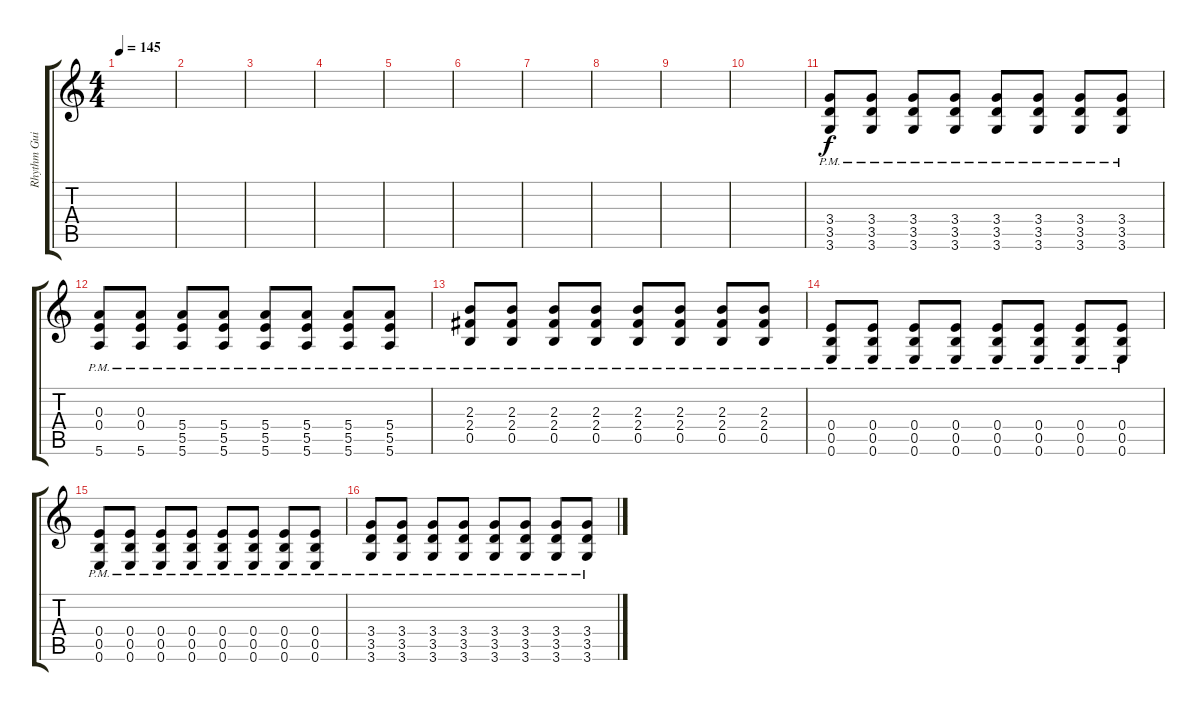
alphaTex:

\track ("Rhythm Guitar" "Rhythm Gui") {instrument overdrivenguitar}
\staff {score tabs}
\tuning (Gb4 Db4 A3 E3 B2 E2) {hide}
\ts (4 4)
\tempo 145
\clef g2
\ks c
|
|
|
|
|
|
|
|
|
|
(3.4{pm} 3.5{pm} 3.6{pm}).8 (3.4{pm} 3.5{pm} 3.6{pm}).8 (3.4{pm} 3.5{pm} 3.6{pm}).8 (3.4{pm} 3.5{pm} 3.6{pm}).8 (3.4{pm} 3.5{pm} 3.6{pm}).8 (3.4{pm} 3.5{pm} 3.6{pm}).8 (3.4{pm} 3.5{pm} 3.6{pm}).8 (3.4{pm} 3.5{pm} 3.6{pm}).8 |
(0.3{pm} 0.4{pm} 5.6{pm}).8 (0.3{pm} 0.4{pm} 5.6{pm}).8 (5.4{pm} 5.5{pm} 5.6{pm}).8 (5.4{pm} 5.5{pm} 5.6{pm}).8 (5.4{pm} 5.5{pm} 5.6{pm}).8 (5.4{pm} 5.5{pm} 5.6{pm}).8 (5.4{pm} 5.5{pm} 5.6{pm}).8 (5.4{pm} 5.5{pm} 5.6{pm}).8 |
(2.3{pm} 2.4{pm} 0.5{pm}).8 (2.3{pm} 2.4{pm} 0.5{pm}).8 (2.3{pm} 2.4{pm} 0.5{pm}).8 (2.3{pm} 2.4{pm} 0.5{pm}).8 (2.3{pm} 2.4{pm} 0.5{pm}).8 (2.3{pm} 2.4{pm} 0.5{pm}).8 (2.3{pm} 2.4{pm} 0.5{pm}).8 (2.3{pm} 2.4{pm} 0.5{pm}).8 |
(0.4{pm} 0.5{pm} 0.6{pm}).8 (0.4{pm} 0.5{pm} 0.6{pm}).8 (0.4{pm} 0.5{pm} 0.6{pm}).8 (0.4{pm} 0.5{pm} 0.6{pm}).8 (0.4{pm} 0.5{pm} 0.6{pm}).8 (0.4{pm} 0.5{pm} 0.6{pm}).8 (0.4{pm} 0.5{pm} 0.6{pm}).8 (0.4{pm} 0.5{pm} 0.6{pm}).8 |
(0.4{pm} 0.5{pm} 0.6{pm}).8 (0.4{pm} 0.5{pm} 0.6{pm}).8 (0.4{pm} 0.5{pm} 0.6{pm}).8 (0.4{pm} 0.5{pm} 0.6{pm}).8 (0.4{pm} 0.5{pm} 0.6{pm}).8 (0.4{pm} 0.5{pm} 0.6{pm}).8 (0.4{pm} 0.5{pm} 0.6{pm}).8 (0.4{pm} 0.5{pm} 0.6{pm}).8 |
(3.4{pm} 3.5{pm} 3.6{pm}).8 (3.4{pm} 3.5{pm} 3.6{pm}).8 (3.4{pm} 3.5{pm} 3.6{pm}).8 (3.4{pm} 3.5{pm} 3.6{pm}).8 (3.4{pm} 3.5{pm} 3.6{pm}).8 (3.4{pm} 3.5{pm} 3.6{pm}).8 (3.4{pm} 3.5{pm} 3.6{pm}).8 (3.4{pm} 3.5{pm} 3.6{pm}).8
